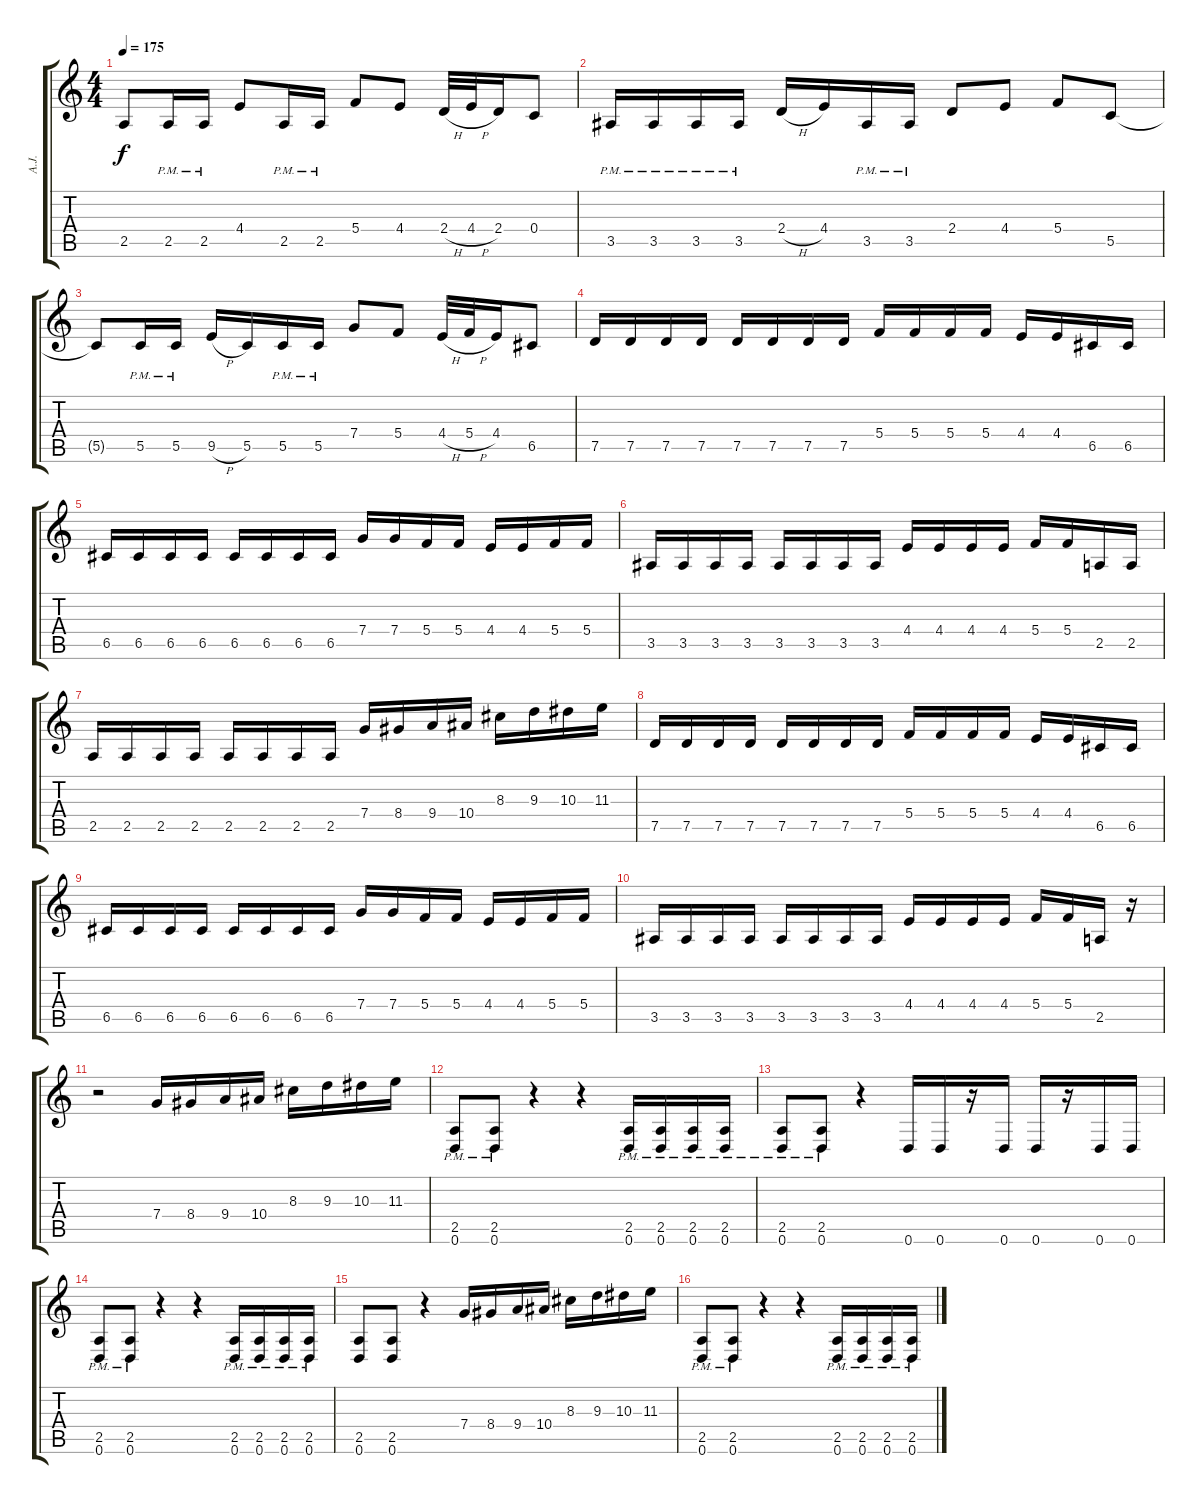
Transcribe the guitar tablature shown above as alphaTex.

\track ("A.J." "A.J.") {instrument overdrivenguitar}
\staff {score tabs}
\tuning (D4 A3 F3 C3 G2 D2) {hide}
\ts (4 4)
\tempo 175
\clef g2
\ks c
2.5{t}.8{dy f} 2.5{pm}.16 2.5{pm}.16 4.4.8 2.5{pm}.16 2.5{pm}.16 5.4.8 4.4.8 2.4{h}.32 4.4{h}.32 2.4.16 0.4.8 |
3.5{pm}.16 3.5{pm}.16 3.5{pm}.16 3.5{pm}.16 2.4{h}.16 4.4.16 3.5{pm}.16 3.5{pm}.16 2.4.8 4.4.8 5.4.8 5.5.8 |
5.5{t}.8 5.5{pm}.16 5.5{pm}.16 9.5{h}.16 5.5.16 5.5{pm}.16 5.5{pm}.16 7.4.8 5.4.8 4.4{h}.32 5.4{h}.32 4.4.16 6.5.8 |
7.5.16 7.5.16 7.5.16 7.5.16 7.5.16 7.5.16 7.5.16 7.5.16 5.4.16 5.4.16 5.4.16 5.4.16 4.4.16 4.4.16 6.5.16 6.5.16 |
6.5.16 6.5.16 6.5.16 6.5.16 6.5.16 6.5.16 6.5.16 6.5.16 7.4.16 7.4.16 5.4.16 5.4.16 4.4.16 4.4.16 5.4.16 5.4.16 |
3.5.16 3.5.16 3.5.16 3.5.16 3.5.16 3.5.16 3.5.16 3.5.16 4.4.16 4.4.16 4.4.16 4.4.16 5.4.16 5.4.16 2.5.16 2.5.16 |
2.5.16 2.5.16 2.5.16 2.5.16 2.5.16 2.5.16 2.5.16 2.5.16 7.4.16 8.4.16 9.4.16 10.4.16 8.3.16 9.3.16 10.3.16 11.3.16 |
7.5.16 7.5.16 7.5.16 7.5.16 7.5.16 7.5.16 7.5.16 7.5.16 5.4.16 5.4.16 5.4.16 5.4.16 4.4.16 4.4.16 6.5.16 6.5.16 |
6.5.16 6.5.16 6.5.16 6.5.16 6.5.16 6.5.16 6.5.16 6.5.16 7.4.16 7.4.16 5.4.16 5.4.16 4.4.16 4.4.16 5.4.16 5.4.16 |
3.5.16 3.5.16 3.5.16 3.5.16 3.5.16 3.5.16 3.5.16 3.5.16 4.4.16 4.4.16 4.4.16 4.4.16 5.4.16 5.4.16 2.5.16 r.16 |
r.2 7.4.16 8.4.16 9.4.16 10.4.16 8.3.16 9.3.16 10.3.16 11.3.16 |
(2.5{pm} 0.6).8{balance 8} (2.5{pm} 0.6).8 r.4 r.4 (2.5 0.6{pm}).16 (2.5 0.6{pm}).16 (2.5 0.6{pm}).16 (2.5 0.6{pm}).16 |
(2.5{pm} 0.6).8 (2.5{pm} 0.6).8 r.4 0.6.16 0.6.16 r.16 0.6.16 0.6.16 r.16 0.6.16 0.6.16 |
(2.5{pm} 0.6).8 (2.5{pm} 0.6).8 r.4 r.4 (2.5{pm} 0.6{pm}).16 (2.5{pm} 0.6{pm}).16 (2.5{pm} 0.6{pm}).16 (2.5{pm} 0.6{pm}).16 |
(2.5 0.6).8 (2.5 0.6).8 r.4 7.4.16 8.4.16 9.4.16 10.4.16 8.3.16 9.3.16 10.3.16 11.3.16 |
(2.5{pm} 0.6).8 (2.5{pm} 0.6).8 r.4 r.4 (2.5 0.6{pm}).16 (2.5 0.6{pm}).16 (2.5 0.6{pm}).16 (2.5 0.6{pm}).16
